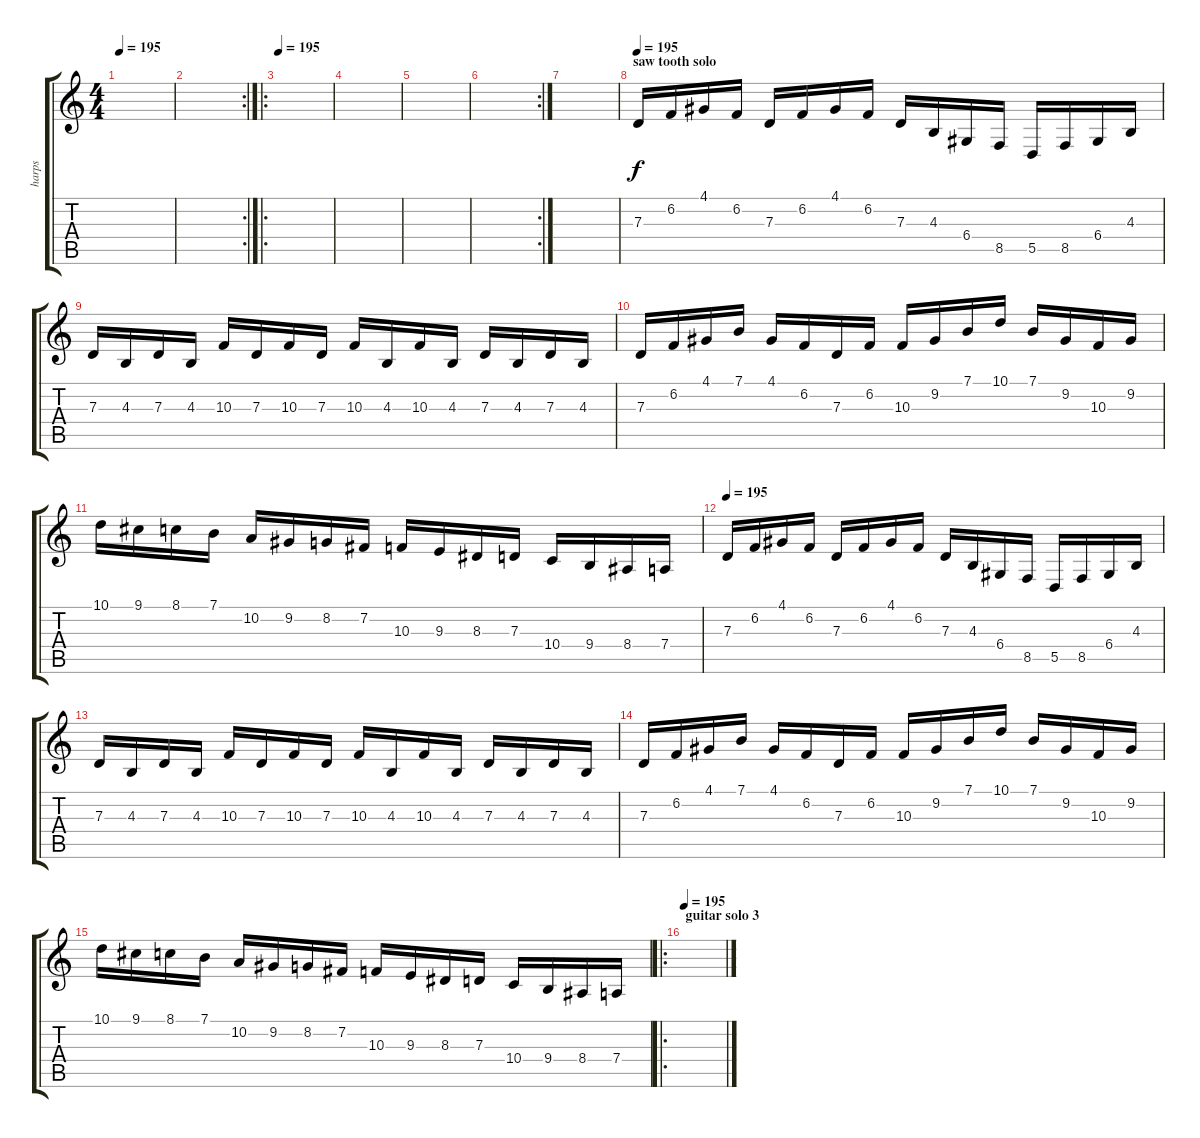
\track ("harps" "harps") {instrument lead2sawtooth}
\staff {score tabs}
\tuning (E4 B3 G3 D3 A2 E2) {hide}
\ts (4 4)
\tempo 195
\clef g2
\ks c
|
\rc 2
|
\ro
\tempo 195
|
|
|
\rc 2
|
|
\section ("" "saw tooth solo")
\tempo 195
7.3.16 6.2.16 4.1.16 6.2.16 7.3.16 6.2.16 4.1.16 6.2.16 7.3.16 4.3.16 6.4.16 8.5.16 5.5.16 8.5.16 6.4.16 4.3.16 |
7.3.16 4.3.16 7.3.16 4.3.16 10.3.16 7.3.16 10.3.16 7.3.16 10.3.16 4.3.16 10.3.16 4.3.16 7.3.16 4.3.16 7.3.16 4.3.16 |
7.3.16 6.2.16 4.1.16 7.1.16 4.1.16 6.2.16 7.3.16 6.2.16 10.3.16 9.2.16 7.1.16 10.1.16 7.1.16 9.2.16 10.3.16 9.2.16 |
10.1.16 9.1.16 8.1.16 7.1.16 10.2.16 9.2.16 8.2.16 7.2.16 10.3.16 9.3.16 8.3.16 7.3.16 10.4.16 9.4.16 8.4.16 7.4.16 |
\tempo 195
7.3.16 6.2.16 4.1.16 6.2.16 7.3.16 6.2.16 4.1.16 6.2.16 7.3.16 4.3.16 6.4.16 8.5.16 5.5.16 8.5.16 6.4.16 4.3.16 |
7.3.16 4.3.16 7.3.16 4.3.16 10.3.16 7.3.16 10.3.16 7.3.16 10.3.16 4.3.16 10.3.16 4.3.16 7.3.16 4.3.16 7.3.16 4.3.16 |
7.3.16 6.2.16 4.1.16 7.1.16 4.1.16 6.2.16 7.3.16 6.2.16 10.3.16 9.2.16 7.1.16 10.1.16 7.1.16 9.2.16 10.3.16 9.2.16 |
10.1.16 9.1.16 8.1.16 7.1.16 10.2.16 9.2.16 8.2.16 7.2.16 10.3.16 9.3.16 8.3.16 7.3.16 10.4.16 9.4.16 8.4.16 7.4.16 |
\ro
\section ("" "guitar solo 3")
\tempo 195
